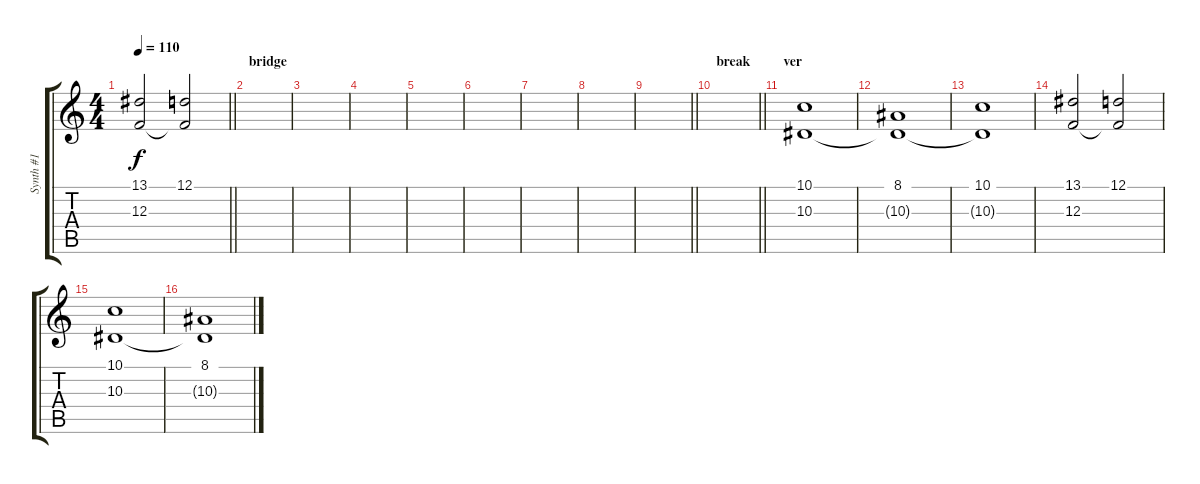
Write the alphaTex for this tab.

\track ("Synth #1" "Synth #1") {instrument synthstrings1}
\staff {score tabs}
\tuning (D4 A3 F3 C3 G2 C2) {hide}
\ts (4 4)
\tempo 110
\clef g2
\barLineRight lightlight
\ks c
(13.1 12.3).2{dy f} (12.1 12.3{t}).2 |
\section ("" "bridge")
|
|
|
|
|
|
|
\barLineRight lightlight
|
\section ("" "break")
\barLineRight lightlight
|
\section ("" "ver")
(10.1 10.3).1 |
(8.1 10.3{t}).1 |
(10.1 10.3{t}).1 |
(13.1 12.3).2 (12.1 12.3{t}).2 |
(10.1 10.3).1 |
(8.1 10.3{t}).1
